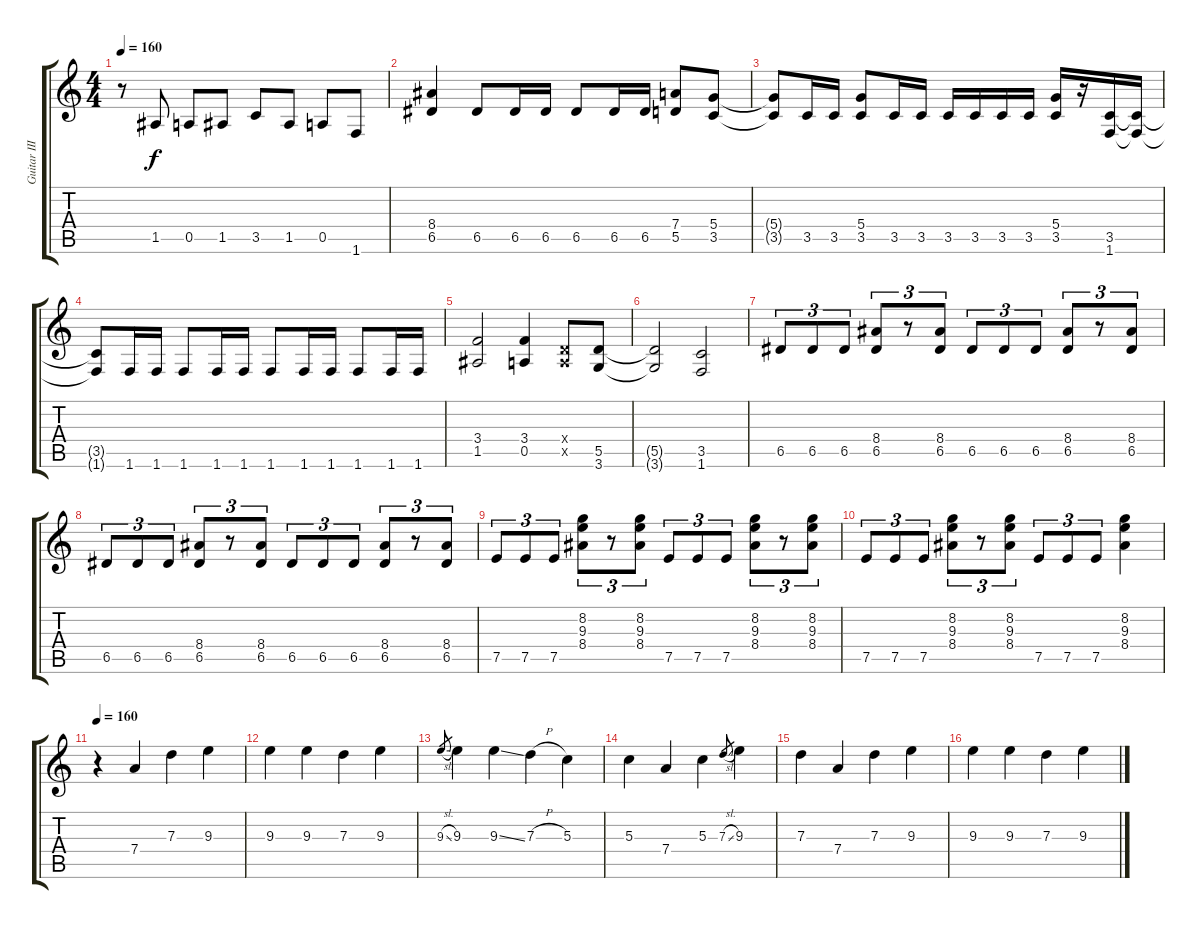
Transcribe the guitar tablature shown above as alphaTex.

\track ("Guitar III" "Guitar III") {instrument overdrivenguitar}
\staff {score tabs}
\tuning (E4 B3 G3 D3 A2 E2) {hide}
\ts (4 4)
\tempo 160
\clef g2
\ks c
r.8{dy f} 1.5.8 0.5.8 1.5.8 3.5.8 1.5.8 0.5.8 1.6.8 |
(8.4 6.5).4 6.5.8 6.5.16 6.5.16 6.5.8 6.5.16 6.5.16 (7.4 5.5).8 (5.4 3.5).8 |
(5.4{t} 3.5{t}).8 3.5.16 3.5.16 (5.4 3.5).8 3.5.16 3.5.16 3.5.16 3.5.16 3.5.16 3.5.16 (5.4 3.5).16 r.16 (3.5 1.6).16 (3.5{t} 1.6{t}).16 |
(3.5{t} 1.6{t}).8 1.6.16 1.6.16 1.6.8 1.6.16 1.6.16 1.6.8 1.6.16 1.6.16 1.6.8 1.6.16 1.6.16 |
(3.4 1.5).2 (3.4 0.5).4 (0.4{x} 0.5{x}).8 (5.5 3.6).8 |
(5.5{t} 3.6{t}).2 (3.5 1.6).2 |
6.5.8{tu (3 2)} 6.5.8{tu (3 2)} 6.5.8{tu (3 2)} (8.4 6.5).8{tu (3 2)} r.8{tu (3 2)} (8.4 6.5).8{tu (3 2)} 6.5.8{tu (3 2)} 6.5.8{tu (3 2)} 6.5.8{tu (3 2)} (8.4 6.5).8{tu (3 2)} r.8{tu (3 2)} (8.4 6.5).8{tu (3 2)} |
6.5.8{tu (3 2)} 6.5.8{tu (3 2)} 6.5.8{tu (3 2)} (8.4 6.5).8{tu (3 2)} r.8{tu (3 2)} (8.4 6.5).8{tu (3 2)} 6.5.8{tu (3 2)} 6.5.8{tu (3 2)} 6.5.8{tu (3 2)} (8.4 6.5).8{tu (3 2)} r.8{tu (3 2)} (8.4 6.5).8{tu (3 2)} |
7.5.8{tu (3 2)} 7.5.8{tu (3 2)} 7.5.8{tu (3 2)} (8.2 9.3 8.4).8{tu (3 2)} r.8{tu (3 2)} (8.2 9.3 8.4).8{tu (3 2)} 7.5.8{tu (3 2)} 7.5.8{tu (3 2)} 7.5.8{tu (3 2)} (8.2 9.3 8.4).8{tu (3 2)} r.8{tu (3 2)} (8.2 9.3 8.4).8{tu (3 2)} |
7.5.8{tu (3 2)} 7.5.8{tu (3 2)} 7.5.8{tu (3 2)} (8.2 9.3 8.4).8{tu (3 2)} r.8{tu (3 2)} (8.2 9.3 8.4).8{tu (3 2)} 7.5.8{tu (3 2)} 7.5.8{tu (3 2)} 7.5.8{tu (3 2)} (8.2 9.3 8.4).4 |
\tempo 160
r.4 7.4.4 7.3.4 9.3.4 |
9.3.4 9.3.4 7.3.4 9.3.4 |
9.3{sl}.8{gr} 9.3.4 9.3{ss}.4 7.3{h}.4 5.3.4 |
5.3.4 7.4.4 5.3.4 7.3{sl}.8{gr} 9.3.4 |
7.3.4 7.4.4 7.3.4 9.3.4 |
9.3.4 9.3.4 7.3.4 9.3.4
